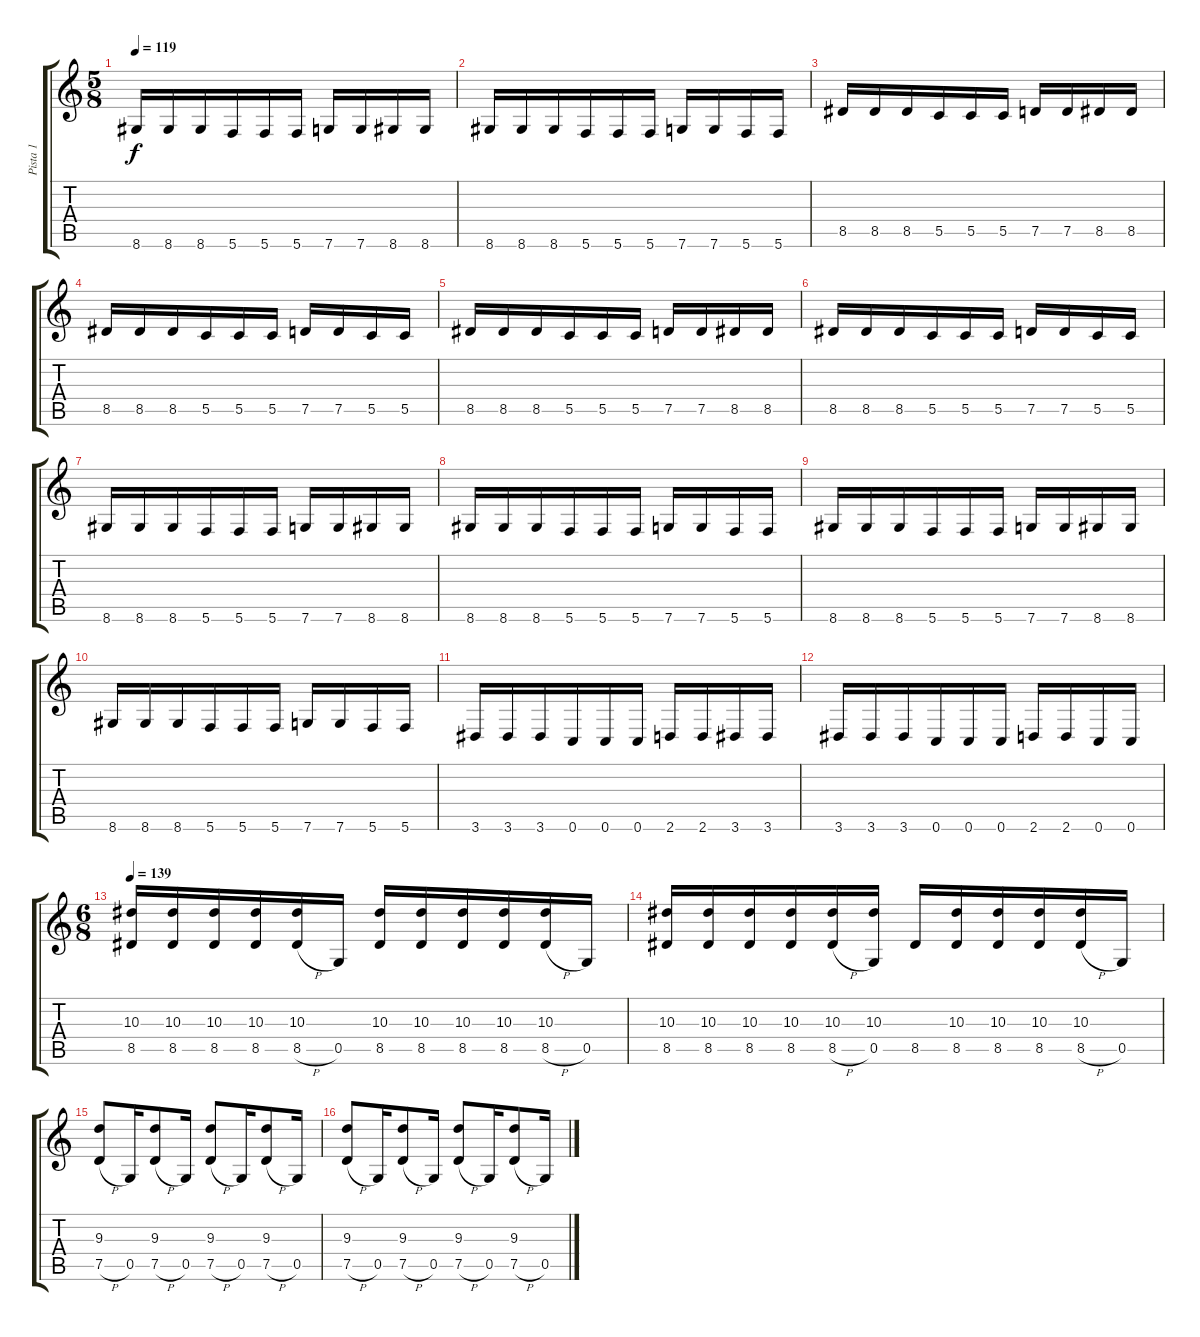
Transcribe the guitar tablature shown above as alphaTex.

\track ("Pista 1" "Pista 1") {instrument acousticguitarsteel}
\staff {score tabs}
\tuning (D4 A3 F3 C3 G2 C2) {hide}
\ts (5 8)
\tempo 119
\clef g2
\ks c
8.6.16{dy f} 8.6.16 8.6.16 5.6.16 5.6.16 5.6.16 7.6.16 7.6.16 8.6.16 8.6.16 |
8.6.16 8.6.16 8.6.16 5.6.16 5.6.16 5.6.16 7.6.16 7.6.16 5.6.16 5.6.16 |
8.5.16 8.5.16 8.5.16 5.5.16 5.5.16 5.5.16 7.5.16 7.5.16 8.5.16 8.5.16 |
8.5.16 8.5.16 8.5.16 5.5.16 5.5.16 5.5.16 7.5.16 7.5.16 5.5.16 5.5.16 |
8.5.16 8.5.16 8.5.16 5.5.16 5.5.16 5.5.16 7.5.16 7.5.16 8.5.16 8.5.16 |
8.5.16 8.5.16 8.5.16 5.5.16 5.5.16 5.5.16 7.5.16 7.5.16 5.5.16 5.5.16 |
8.6.16 8.6.16 8.6.16 5.6.16 5.6.16 5.6.16 7.6.16 7.6.16 8.6.16 8.6.16 |
8.6.16 8.6.16 8.6.16 5.6.16 5.6.16 5.6.16 7.6.16 7.6.16 5.6.16 5.6.16 |
8.6.16 8.6.16 8.6.16 5.6.16 5.6.16 5.6.16 7.6.16 7.6.16 8.6.16 8.6.16 |
8.6.16 8.6.16 8.6.16 5.6.16 5.6.16 5.6.16 7.6.16 7.6.16 5.6.16 5.6.16 |
3.6.16 3.6.16 3.6.16 0.6.16 0.6.16 0.6.16 2.6.16 2.6.16 3.6.16 3.6.16 |
3.6.16 3.6.16 3.6.16 0.6.16 0.6.16 0.6.16 2.6.16 2.6.16 0.6.16 0.6.16 |
\ts (6 8)
\tempo 139
(10.3 8.5).16 (10.3 8.5).16 (10.3 8.5).16 (10.3 8.5).16 (10.3 8.5{h}).16 0.5.16 (10.3 8.5).16 (10.3 8.5).16 (10.3 8.5).16 (10.3 8.5).16 (10.3 8.5{h}).16 0.5.16 |
(10.3 8.5).16 (10.3 8.5).16 (10.3 8.5).16 (10.3 8.5).16 (10.3 8.5{h}).16 (10.3 0.5).16 8.5.16 (10.3 8.5).16 (10.3 8.5).16 (10.3 8.5).16 (10.3 8.5{h}).16 0.5.16 |
(9.3 7.5{h}).8 0.5.16 (9.3 7.5{h}).8 0.5.16 (9.3 7.5{h}).8 0.5.16 (9.3 7.5{h}).8 0.5.16 |
(9.3 7.5{h}).8 0.5.16 (9.3 7.5{h}).8 0.5.16 (9.3 7.5{h}).8 0.5.16 (9.3 7.5{h}).8 0.5.16
